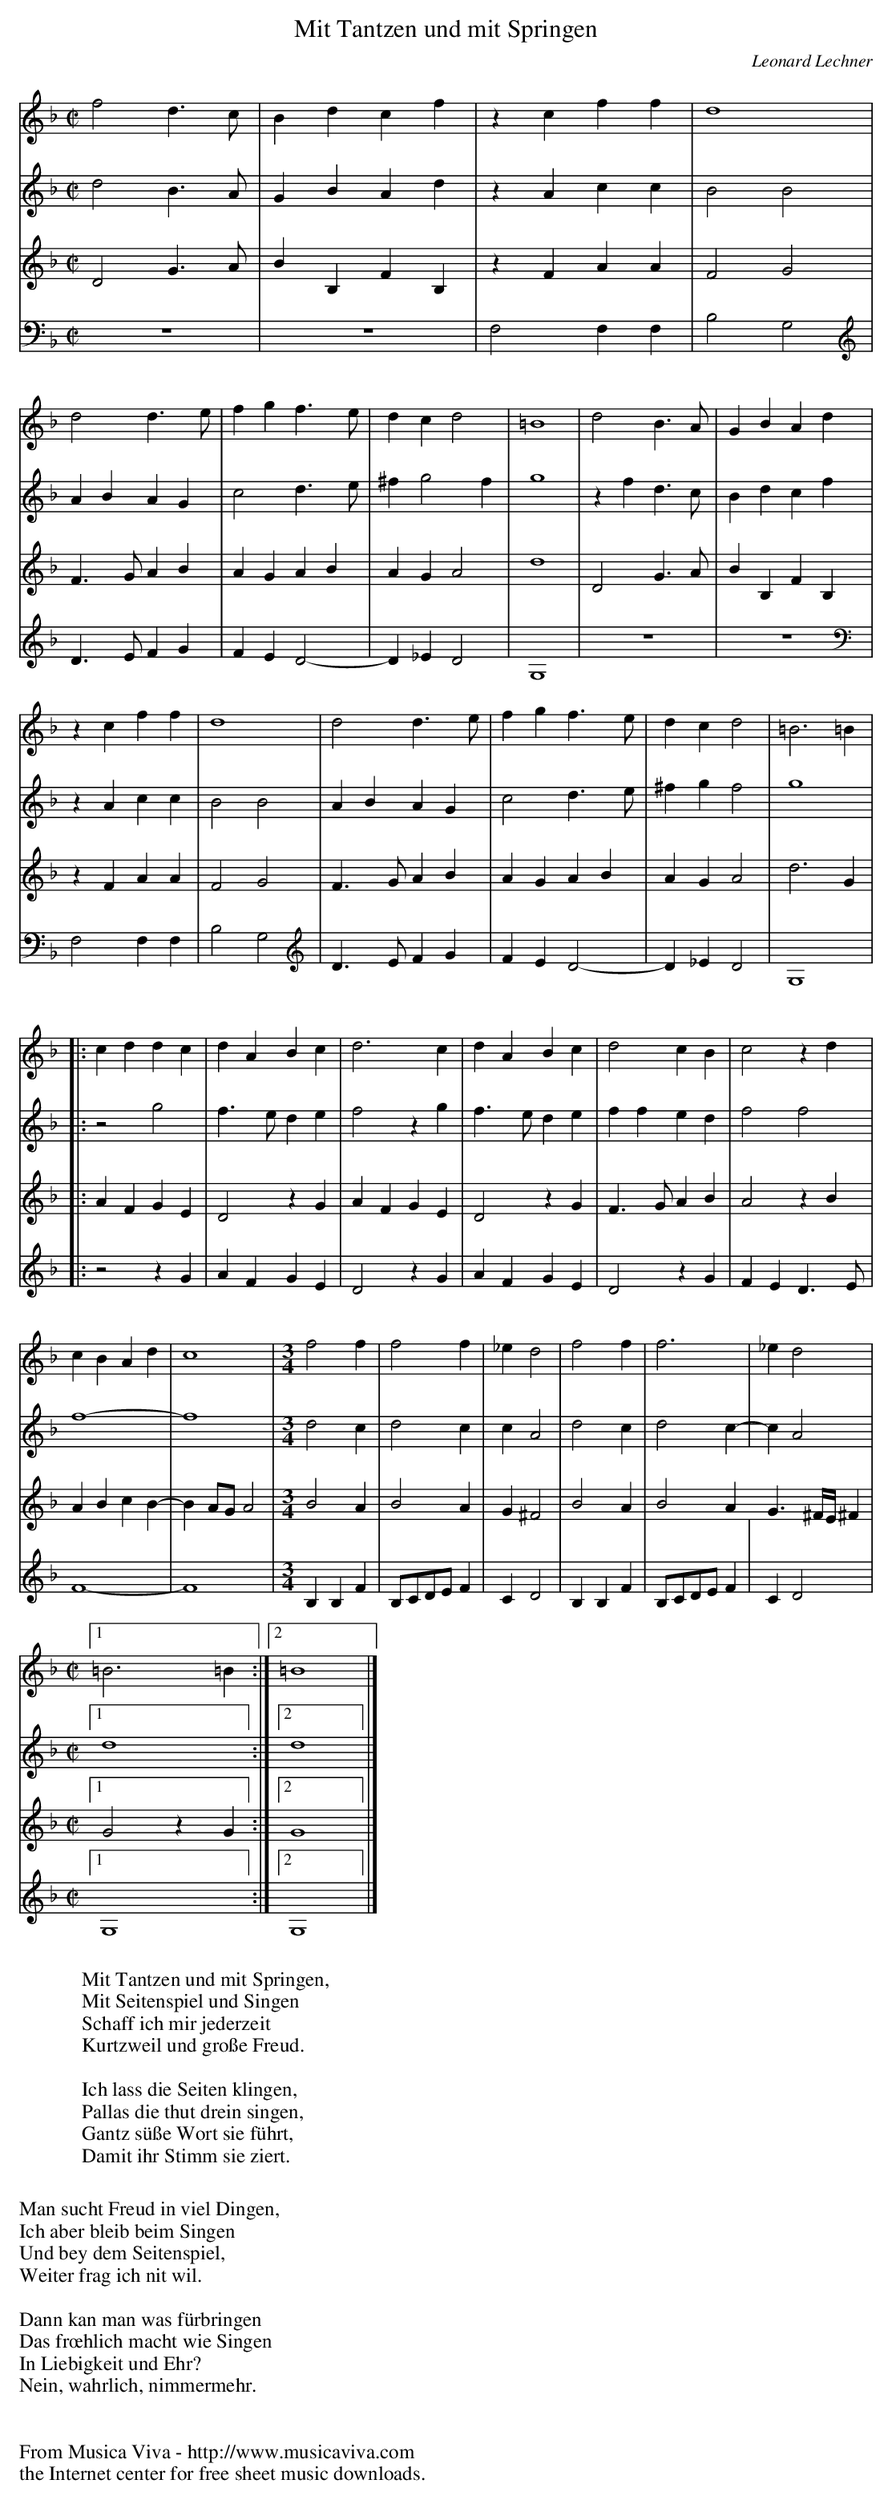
X:1
T:Mit Tantzen und mit Springen
C:Leonard Lechner
M:C|
L:1/4
K:Gdor
V:1
f2d>c|Bdcf|zcff|d4|
d2d>e|fgf>e|dcd2|=B4|d2B>A|GBAd|
zcff|d4|d2d>e|fgf>e|dcd2|=B3=B|
|:cddc|dABc|d3c|dABc|d2cB|c2zd|
cBAd|c4|[M:3/4][L:1/4]f2f|f2f|_ed2|f2f|f3|_ed2|
M:C|
L:1/4
[1=B3=B:|[2=B4|]
V:2
d2B>A|GBAd|zAcc|B2B2|
ABAG|c2d>e|^fg2f|g4|zfd>c|Bdcf|
zAcc|B2B2|ABAG|c2d>e|^fgf2|g4|
|:z2g2|f>ede|f2zg|f>ede|ffed|f2f2|
f4-|f4|[M:3/4][L:1/4]d2c|d2c|cA2|d2c|d2c-|cA2|
M:C|
L:1/4
[1d4:|[2d4|]
V:3
D2G>A|BB,FB,|zFAA|F2G2|
F>GAB|AGAB|AGA2|d4|D2G>A|BB,FB,|
zFAA|F2G2|F>GAB|AGAB|AGA2|d3G|
|:AFGE|D2zG|AFGE|D2zG|F>GAB|A2zB|
ABcB-|BA/G/A2|[M:3/4][L:1/4]B2A|B2A|G^F2|B2A|B2A G3/2^F//E//^F|
M:C|
L:1/4
[1G2zG:|[2G4|]
V:4
z4|z4|F,2F,F,|B,2G,2|
D>EFG|FED2-|D_ED2|G,4|z4|z4|
F,2F,F,|B,2G,2|D>EFG|FED2-|D_ED2|G,4|
|:z2zG|AFGE|D2zG|AFGE|D2zG|FED>E|
F4-|F4|[M:3/4][L:1/4]B,B,F|B,/C/D/E/F|CD2|B,B,F|B,/C/D/E/F|CD2|
M:C|
L:1/4
[1G,4:|[2G,4|]
W:
W:Mit Tantzen und mit Springen,
W:Mit Seitenspiel und Singen
W:Schaff ich mir jederzeit
W:Kurtzweil und gro\sse Freud.
W:
W:Ich lass die Seiten klingen,
W:Pallas die thut drein singen,
W:Gantz s\"u\sse Wort sie f\"uhrt,
W:Damit ihr Stimm sie ziert.
W:
W:Man sucht Freud in viel Dingen,
W:Ich aber bleib beim Singen
W:Und bey dem Seitenspiel,
W:Weiter frag ich nit wil.
W:
W:Dann kan man was f\"urbringen
W:Das fr\oehlich macht wie Singen
W:In Liebigkeit und Ehr?
W:Nein, wahrlich, nimmermehr.
W:
W:
W:  From Musica Viva - http://www.musicaviva.com
W:  the Internet center for free sheet music downloads.
